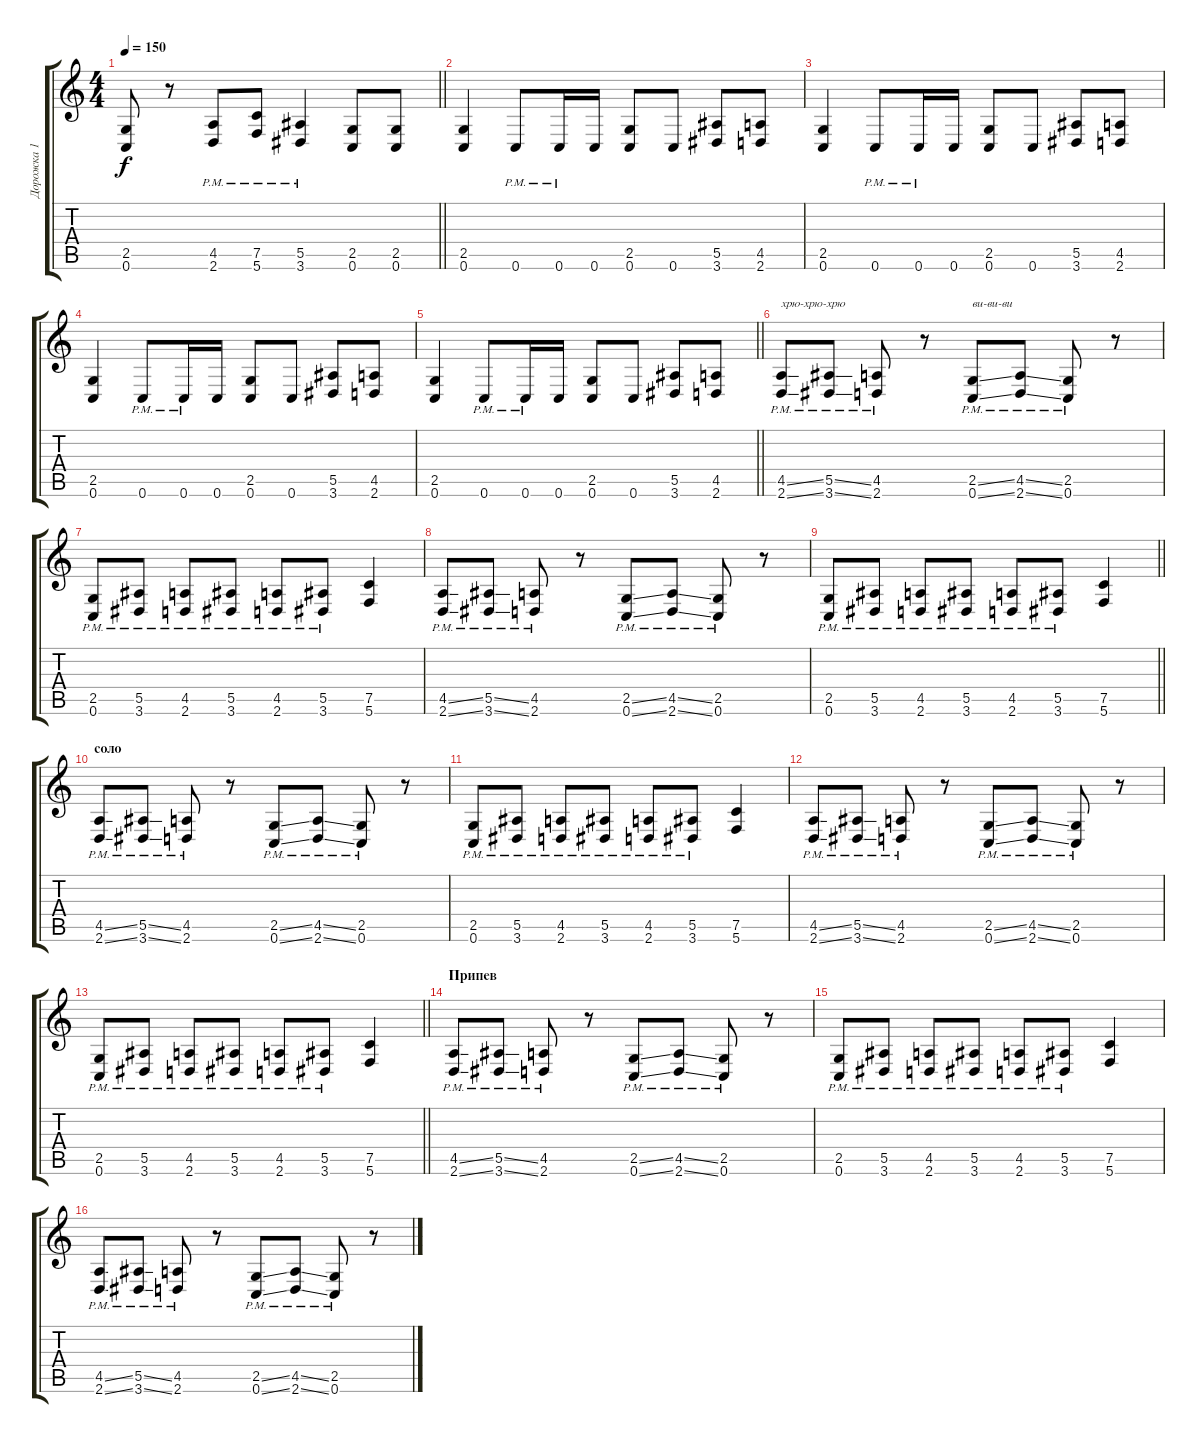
\track ("Дорожка 1" "Дорожка 1") {instrument distortionguitar}
\staff {score tabs}
\tuning (C4 G3 Eb3 Bb2 F2 C2) {hide}
\ts (4 4)
\tempo 150
\clef g2
\barLineRight lightlight
\ks c
(2.5 0.6).8{dy f} r.8 (4.5 2.6{pm}).8 (7.5 5.6{pm}).8 (5.5 3.6{pm}).4 (2.5 0.6).8 (2.5 0.6).8 |
(2.5 0.6).4 0.6{pm}.8 0.6{pm}.16 0.6.16 (2.5 0.6).8 0.6.8 (5.5 3.6).8 (4.5 2.6).8 |
(2.5 0.6).4 0.6{pm}.8 0.6{pm}.16 0.6.16 (2.5 0.6).8 0.6.8 (5.5 3.6).8 (4.5 2.6).8 |
(2.5 0.6).4 0.6{pm}.8 0.6{pm}.16 0.6.16 (2.5 0.6).8 0.6.8 (5.5 3.6).8 (4.5 2.6).8 |
\barLineRight lightlight
(2.5 0.6).4 0.6{pm}.8 0.6{pm}.16 0.6.16 (2.5 0.6).8 0.6.8 (5.5 3.6).8 (4.5 2.6).8 |
(4.5{ss pm} 2.6{ss pm}).8{txt "хрю-хрю-хрю"} (5.5{ss pm} 3.6{ss pm}).8 (4.5{pm} 2.6{pm}).8 r.8 (2.5{ss pm} 0.6{ss pm}).8{txt "ви-ви-ви"} (4.5{ss pm} 2.6{ss pm}).8 (2.5{pm} 0.6{pm}).8 r.8 |
(2.5{pm} 0.6{pm}).8 (5.5{pm} 3.6{pm}).8 (4.5{pm} 2.6{pm}).8 (5.5{pm} 3.6{pm}).8 (4.5{pm} 2.6{pm}).8 (5.5{pm} 3.6{pm}).8 (7.5 5.6).4 |
(4.5{ss pm} 2.6{ss pm}).8 (5.5{ss pm} 3.6{ss pm}).8 (4.5{pm} 2.6{pm}).8 r.8 (2.5{ss pm} 0.6{ss pm}).8 (4.5{ss pm} 2.6{ss pm}).8 (2.5{pm} 0.6{pm}).8 r.8 |
\barLineRight lightlight
(2.5{pm} 0.6{pm}).8 (5.5{pm} 3.6{pm}).8 (4.5{pm} 2.6{pm}).8 (5.5{pm} 3.6{pm}).8 (4.5{pm} 2.6{pm}).8 (5.5{pm} 3.6{pm}).8 (7.5 5.6).4 |
\section ("" "соло")
(4.5{ss pm} 2.6{ss pm}).8 (5.5{ss pm} 3.6{ss pm}).8 (4.5{pm} 2.6{pm}).8 r.8 (2.5{ss pm} 0.6{ss pm}).8 (4.5{ss pm} 2.6{ss pm}).8 (2.5{pm} 0.6{pm}).8 r.8 |
(2.5{pm} 0.6{pm}).8 (5.5{pm} 3.6{pm}).8 (4.5{pm} 2.6{pm}).8 (5.5{pm} 3.6{pm}).8 (4.5{pm} 2.6{pm}).8 (5.5{pm} 3.6{pm}).8 (7.5 5.6).4 |
(4.5{ss pm} 2.6{ss pm}).8 (5.5{ss pm} 3.6{ss pm}).8 (4.5{pm} 2.6{pm}).8 r.8 (2.5{ss pm} 0.6{ss pm}).8 (4.5{ss pm} 2.6{ss pm}).8 (2.5{pm} 0.6{pm}).8 r.8 |
\barLineRight lightlight
(2.5{pm} 0.6{pm}).8 (5.5{pm} 3.6{pm}).8 (4.5{pm} 2.6{pm}).8 (5.5{pm} 3.6{pm}).8 (4.5{pm} 2.6{pm}).8 (5.5{pm} 3.6{pm}).8 (7.5 5.6).4 |
\section ("" "Припев")
(4.5{ss pm} 2.6{ss pm}).8 (5.5{ss pm} 3.6{ss pm}).8 (4.5{pm} 2.6{pm}).8 r.8 (2.5{ss pm} 0.6{ss pm}).8 (4.5{ss pm} 2.6{ss pm}).8 (2.5{pm} 0.6{pm}).8 r.8 |
(2.5{pm} 0.6{pm}).8 (5.5{pm} 3.6{pm}).8 (4.5{pm} 2.6{pm}).8 (5.5{pm} 3.6{pm}).8 (4.5{pm} 2.6{pm}).8 (5.5{pm} 3.6{pm}).8 (7.5 5.6).4 |
(4.5{ss pm} 2.6{ss pm}).8 (5.5{ss pm} 3.6{ss pm}).8 (4.5{pm} 2.6{pm}).8 r.8 (2.5{ss pm} 0.6{ss pm}).8 (4.5{ss pm} 2.6{ss pm}).8 (2.5{pm} 0.6{pm}).8 r.8
